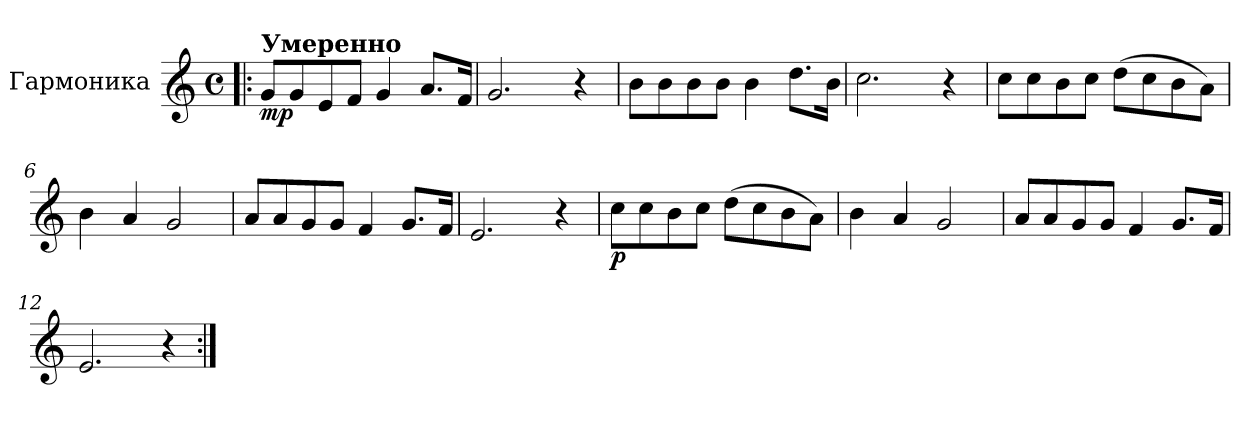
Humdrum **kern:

**kern	**dynam
*part1	*part1
*staff1	*staff1
*I"Гармоника	*
*clefG2	*
*k[]	*
*M4/4	*
*met(c)	*
*MM80	*
=1!|:	=1!|:
!LO:TX:a:B:t=Умеренно	!
!	!LO:DY:b
8g/L	mp
8g/	.
8e/	.
8f/J	.
4g/	.
8.a/L	.
16f/Jk	.
=2	=2
2.g/	.
4r	.
=3	=3
8b\L	.
8b\	.
8b\	.
8b\J	.
4b\	.
8.dd\L	.
16b\Jk	.
=4	=4
2.cc\	.
4r	.
!!LO:LB:g=z
=5	=5
8cc\L	.
8cc\	.
8b\	.
8cc\J	.
(>8dd\L	.
8cc\	.
8b\	.
8a\J)	.
=6	=6
4b\	.
4a/	.
2g/	.
=7	=7
8a/L	.
8a/	.
8g/	.
8g/J	.
4f/	.
8.g/L	.
16f/Jk	.
=8	=8
2.e/	.
4r	.
!!LO:LB:g=z
=9	=9
!	!LO:DY:b
8cc\L	p
8cc\	.
8b\	.
8cc\J	.
(>8dd\L	.
8cc\	.
8b\	.
8a\J)	.
=10	=10
4b\	.
4a/	.
2g/	.
=11	=11
8a/L	.
8a/	.
8g/	.
8g/J	.
4f/	.
8.g/L	.
16f/Jk	.
=12	=12
2.e/	.
4r	.
=:|!	=:|!
*-	*-
